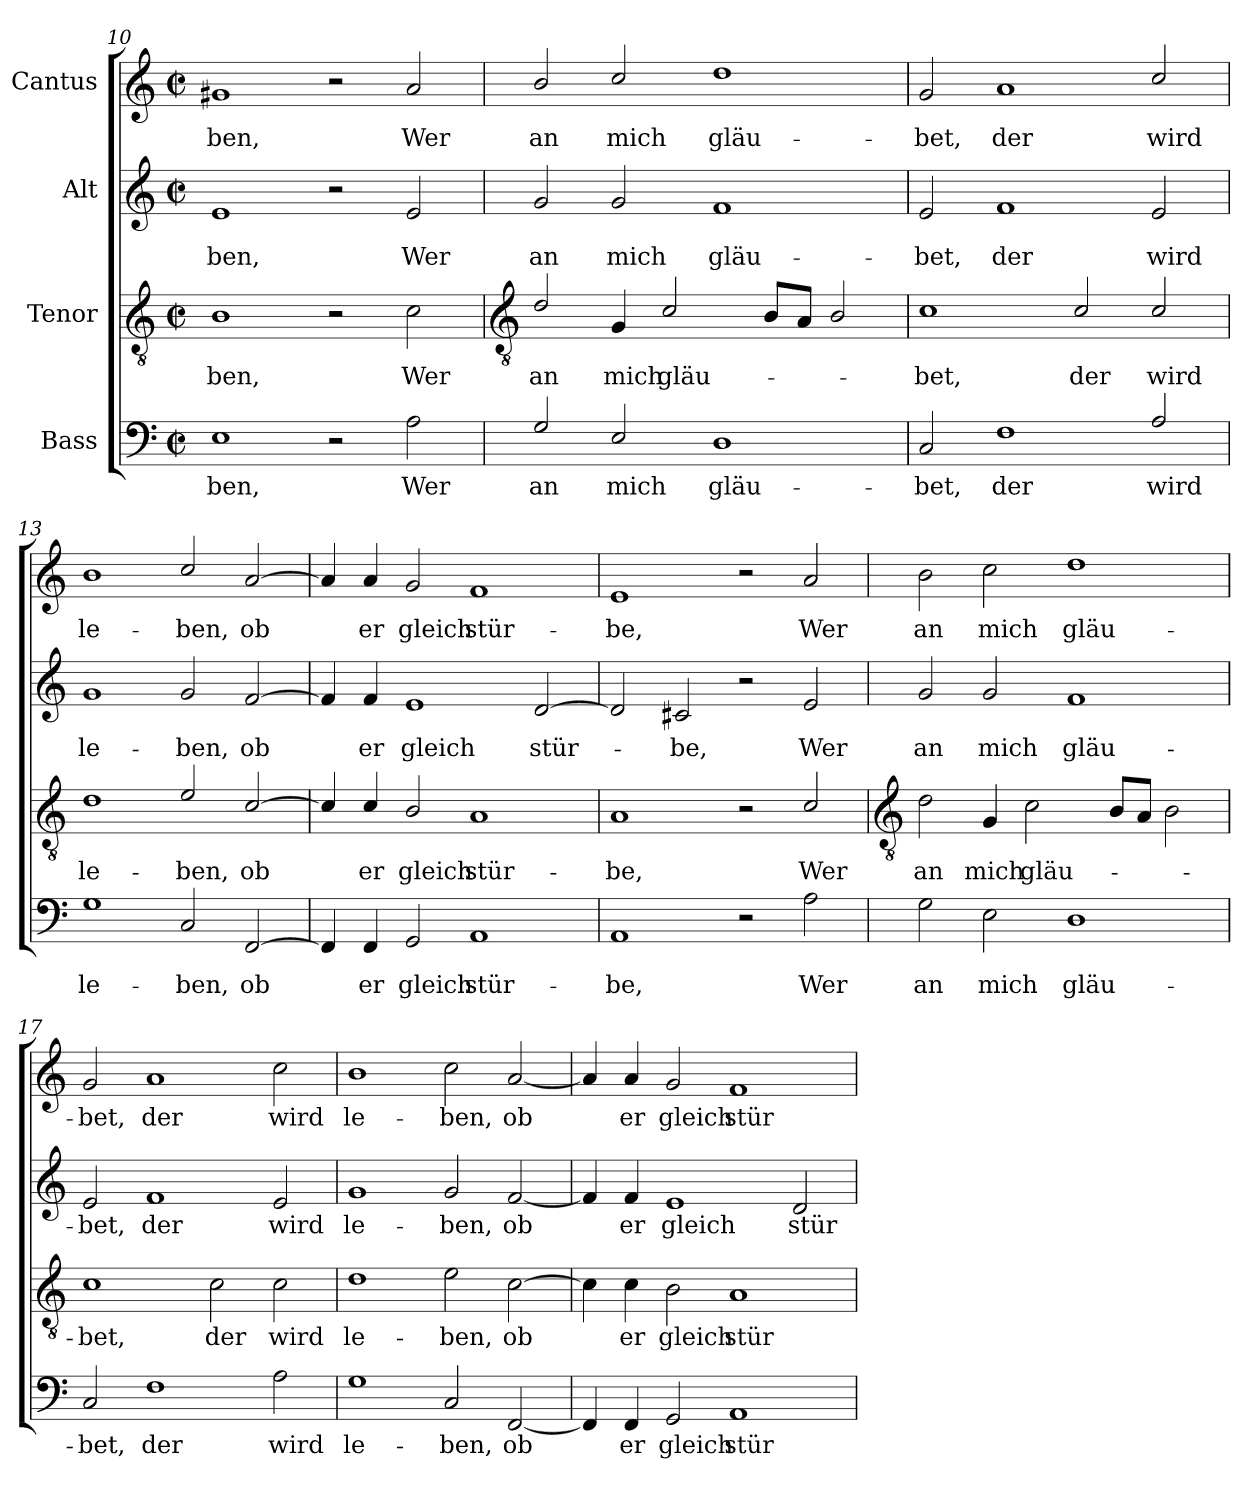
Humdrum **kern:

**kern	**text	**kern	**text	**kern	**text	**kern	**text
*part4	*part4	*part3	*part3	*part2	*part2	*part1	*part1
*staff4	*staff4	*staff3	*staff3	*staff2	*staff2	*staff1	*staff1
*I"Bass	*	*I"Tenor	*	*I"Alt	*	*I"Cantus	*
*clefF4	*	*clefGv2	*	*clefG2	*	*clefG2	*
*k[]	*	*k[]	*	*k[]	*	*k[]	*
*C:	*	*C:	*	*C:	*	*C:	*
*M4/2	*	*M4/2	*	*M4/2	*	*M4/2	*
*met(c|)	*	*met(c|)	*	*met(c|)	*	*met(c|)	*
=10	=10	=10	=10	=10	=10	=10	=10
!	!LO:LY:b	!	!LO:LY:b	!	!LO:LY:b	!	!LO:LY:b
*^	*	*^	*	*^	*	*^	*
1E	1.ryy	-ben,	1B	1.ryy	-ben,	1e	1.ryy	-ben,	1g#X/	1.ryy	-ben,
2r	.	.	2r	.	.	2r	.	.	2r	.	.
!	!	!LO:LY:b	!	!	!LO:LY:b	!	!	!LO:LY:b	!	!	!LO:LY:b
2ryy	2A	Wer	2ryy	2c	Wer	2ryy	2e/	Wer	2ryy	2a/	Wer
!!LO:LB:g=z	!!
=11	=11	=11	=11	=11	=11	=11	=11	=11	=11	=11	=11
*	*	*	*clefGv2	*	*	*	*	*	*	*	*
!	!	!LO:LY:b	!	!	!LO:LY:b	!	!	!LO:LY:b	!	!	!LO:LY:b
2G	0ryy	an	2d	0ryy	an	2g	0ryy	an	2b/	0ryy	an
!	!	!LO:LY:b	!	!	!LO:LY:b	!	!	!LO:LY:b	!	!	!LO:LY:b
2E	.	mich	4G	.	mich	2g	.	mich	2cc/	.	mich
!	!	!	!	!	!LO:LY:b	!	!	!	!	!	!
.	.	.	2c	.	gläu-	.	.	.	.	.	.
!	!	!LO:LY:b	!	!	!	!	!	!LO:LY:b	!	!	!LO:LY:b
1D	.	gläu-	.	.	.	1f	.	gläu-	1dd/	.	gläu-
.	.	.	8BL	.	.	.	.	.	.	.	.
.	.	.	8AJ	.	.	.	.	.	.	.	.
.	.	.	2B	.	.	.	.	.	.	.	.
=12	=12	=12	=12	=12	=12	=12	=12	=12	=12	=12	=12
!	!	!LO:LY:b	!	!	!LO:LY:b	!	!	!LO:LY:b	!	!	!LO:LY:b
2C	0ryy	-bet,	1c	0ryy	-bet,	2e	0ryy	-bet,	2g/	0ryy	-bet,
!	!	!LO:LY:b	!	!	!	!	!	!LO:LY:b	!	!	!LO:LY:b
1F	.	der	.	.	.	1f	.	der	1a/	.	der
!	!	!	!	!	!LO:LY:b	!	!	!	!	!	!
.	.	.	2c	.	der	.	.	.	.	.	.
!	!	!LO:LY:b	!	!	!LO:LY:b	!	!	!LO:LY:b	!	!	!LO:LY:b
2A	.	wird	2c	.	wird	2e	.	wird	2cc/	.	wird
=13	=13	=13	=13	=13	=13	=13	=13	=13	=13	=13	=13
!	!	!LO:LY:b	!	!	!LO:LY:b	!	!	!LO:LY:b	!	!	!LO:LY:b
1G	0ryy	le-	1d	0ryy	le-	1g	0ryy	le-	1b/	0ryy	le-
!	!	!LO:LY:b	!	!	!LO:LY:b	!	!	!LO:LY:b	!	!	!LO:LY:b
2C	.	-ben,	2e	.	-ben,	2g	.	-ben,	2cc/	.	-ben,
!	!	!LO:LY:b	!	!	!LO:LY:b	!	!	!LO:LY:b	!	!	!LO:LY:b
[2FF	.	ob	[2c	.	ob	[2f	.	ob	[2a/	.	ob
=14	=14	=14	=14	=14	=14	=14	=14	=14	=14	=14	=14
4FF]	0ryy	.	4c]	0ryy	.	4f]	0ryy	.	4a/]	0ryy	.
!	!	!LO:LY:b	!	!	!LO:LY:b	!	!	!LO:LY:b	!	!	!LO:LY:b
4FF	.	er	4c	.	er	4f	.	er	4a/	.	er
!	!	!LO:LY:b	!	!	!LO:LY:b	!	!	!LO:LY:b	!	!	!LO:LY:b
2GG	.	gleich	2B	.	gleich	1e	.	gleich	2g/	.	gleich
!	!	!LO:LY:b	!	!	!LO:LY:b	!	!	!	!	!	!LO:LY:b
1AA	.	stür-	1A	.	stür-	.	.	.	1f/	.	stür-
!	!	!	!	!	!	!	!	!LO:LY:b	!	!	!
.	.	.	.	.	.	[2d	.	stür-	.	.	.
=15	=15	=15	=15	=15	=15	=15	=15	=15	=15	=15	=15
!	!	!LO:LY:b	!	!	!LO:LY:b	!	!	!	!	!	!LO:LY:b
1AA	1.ryy	-be,	1A	1.ryy	-be,	2d]	1.ryy	.	1e/	1.ryy	-be,
!	!	!	!	!	!	!	!	!LO:LY:b	!	!	!
.	.	.	.	.	.	2c#X	.	-be,	.	.	.
2r	.	.	2r	.	.	2r	.	.	2r	.	.
!	!	!LO:LY:b	!	!	!LO:LY:b	!	!	!LO:LY:b	!	!	!LO:LY:b
2ryy	2A	Wer	2ryy	2c/	Wer	2ryy	2e/	Wer	2ryy	2a/	Wer
*v	*v	*	*	*	*	*v	*v	*	*v	*v	*
*	*	*v	*v	*	*	*	*	*
!!LO:LB:g=z
=16	=16	=16	=16	=16	=16	=16	=16
*	*	*clefGv2	*	*	*	*	*
*^	*	*^	*	*^	*	*^	*
!	!	!LO:LY:b	!	!	!LO:LY:b	!	!	!LO:LY:b	!	!	!LO:LY:b
*v	*v	*	*	*	*	*v	*v	*	*v	*v	*
*	*	*v	*v	*	*	*	*	*
2G	an	2d	an	2g	an	2b	an
!	!LO:LY:b	!	!LO:LY:b	!	!LO:LY:b	!	!LO:LY:b
2E	mich	4G	mich	2g	mich	2cc	mich
!	!	!	!LO:LY:b	!	!	!	!
.	.	2c	gläu-	.	.	.	.
!	!LO:LY:b	!	!	!	!LO:LY:b	!	!LO:LY:b
1D	gläu-	.	.	1f	gläu-	1dd	gläu-
.	.	8BL	.	.	.	.	.
.	.	8AJ	.	.	.	.	.
.	.	2B	.	.	.	.	.
=17	=17	=17	=17	=17	=17	=17	=17
!	!LO:LY:b	!	!LO:LY:b	!	!LO:LY:b	!	!LO:LY:b
2C	-bet,	1c	-bet,	2e	-bet,	2g	-bet,
!	!LO:LY:b	!	!	!	!LO:LY:b	!	!LO:LY:b
1F	der	.	.	1f	der	1a	der
!	!	!	!LO:LY:b	!	!	!	!
.	.	2c	der	.	.	.	.
!	!LO:LY:b	!	!LO:LY:b	!	!LO:LY:b	!	!LO:LY:b
2A	wird	2c	wird	2e	wird	2cc	wird
=18	=18	=18	=18	=18	=18	=18	=18
!	!LO:LY:b	!	!LO:LY:b	!	!LO:LY:b	!	!LO:LY:b
1G	le-	1d	le-	1g	le-	1b	le-
!	!LO:LY:b	!	!LO:LY:b	!	!LO:LY:b	!	!LO:LY:b
2C	-ben,	2e	-ben,	2g	-ben,	2cc	-ben,
!	!LO:LY:b	!	!LO:LY:b	!	!LO:LY:b	!	!LO:LY:b
[2FF	ob	[2c	ob	[2f	ob	[2a	ob
=19	=19	=19	=19	=19	=19	=19	=19
4FF]	.	4c]	.	4f]	.	4a]	.
!	!LO:LY:b	!	!LO:LY:b	!	!LO:LY:b	!	!LO:LY:b
4FF	er	4c	er	4f	er	4a	er
!	!LO:LY:b	!	!LO:LY:b	!	!LO:LY:b	!	!LO:LY:b
2GG	gleich	2B	gleich	1e	gleich	2g	gleich
!	!LO:LY:b	!	!LO:LY:b	!	!	!	!LO:LY:b
1AA	stür-	1A	stür-	.	.	1f	stür-
!	!	!	!	!	!LO:LY:b	!	!
.	.	.	.	2d	stür-	.	.
=	=	=	=	=	=	=	=
*-	*-	*-	*-	*-	*-	*-	*-
